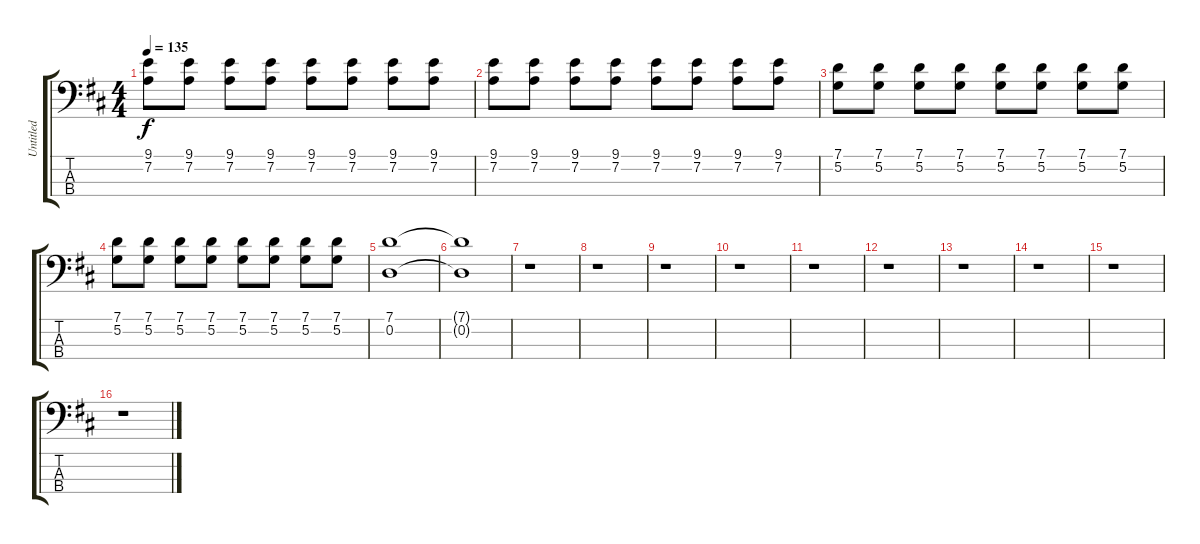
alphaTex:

\track ("Untitled" "Untitled") {instrument electricbassfinger}
\staff {score tabs}
\tuning (G2 D2 A1 E1) {hide}
\ts (4 4)
\tempo 135
\clef f4
\ks d
(9.1 7.2).8{dy f} (9.1 7.2).8 (9.1 7.2).8 (9.1 7.2).8 (9.1 7.2).8 (9.1 7.2).8 (9.1 7.2).8 (9.1 7.2).8 |
(9.1 7.2).8 (9.1 7.2).8 (9.1 7.2).8 (9.1 7.2).8 (9.1 7.2).8 (9.1 7.2).8 (9.1 7.2).8 (9.1 7.2).8 |
(7.1 5.2).8 (7.1 5.2).8 (7.1 5.2).8 (7.1 5.2).8 (7.1 5.2).8 (7.1 5.2).8 (7.1 5.2).8 (7.1 5.2).8 |
(7.1 5.2).8 (7.1 5.2).8 (7.1 5.2).8 (7.1 5.2).8 (7.1 5.2).8 (7.1 5.2).8 (7.1 5.2).8 (7.1 5.2).8 |
(7.1 0.2).1 |
(7.1{t} 0.2{t}).1 |
r.1 |
r.1 |
r.1 |
r.1 |
r.1 |
r.1 |
r.1 |
r.1 |
r.1 |
r.1
